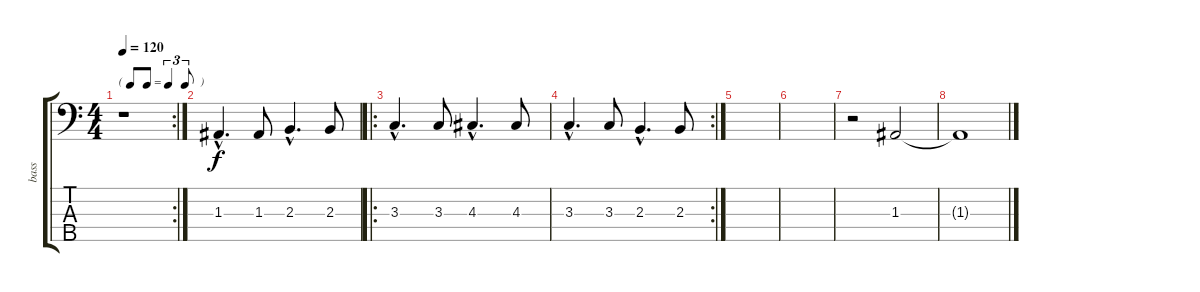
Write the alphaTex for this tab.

\track ("bass" "bass") {instrument electricbassfinger}
\staff {score tabs}
\tuning (G2 D2 A1 E1 B0) {hide}
\rc 2
\ts (4 4)
\tf triplet8th
\tempo 120
\clef f4
\ks c
r.1{dy f} |
1.3{hac}.4{d} 1.3.8 2.3{hac}.4{d} 2.3.8 |
\ro
3.3{hac}.4{d} 3.3.8 4.3{hac}.4{d} 4.3.8 |
\rc 2
3.3{hac}.4{d} 3.3.8 2.3{hac}.4{d} 2.3.8 |
|
|
r.2 1.3.2 |
1.3{t}.1
